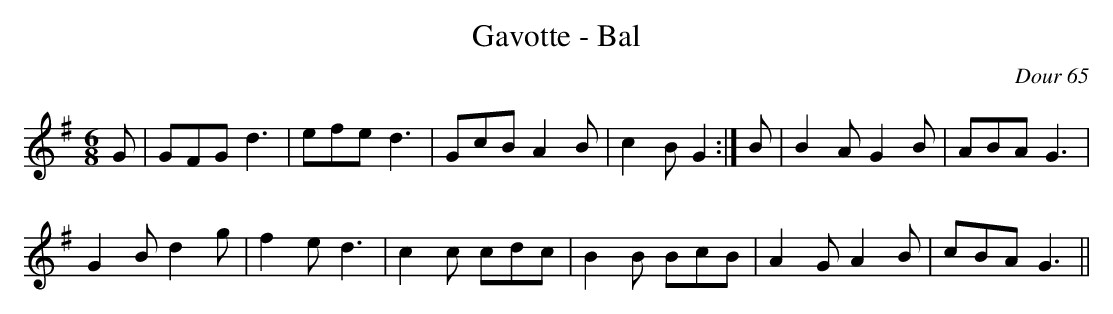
X:1
T:Gavotte - Bal
C:Dour 65
M:6/8
L:1/8
K:G
G|GFG d3|efe d3|GcB A2B|c2B G2:|\
B|B2A G2B|ABA G3|
G2B d2g|f2e d3|\
c2c cdc|B2B BcB|A2G A2B|cBA G3||
